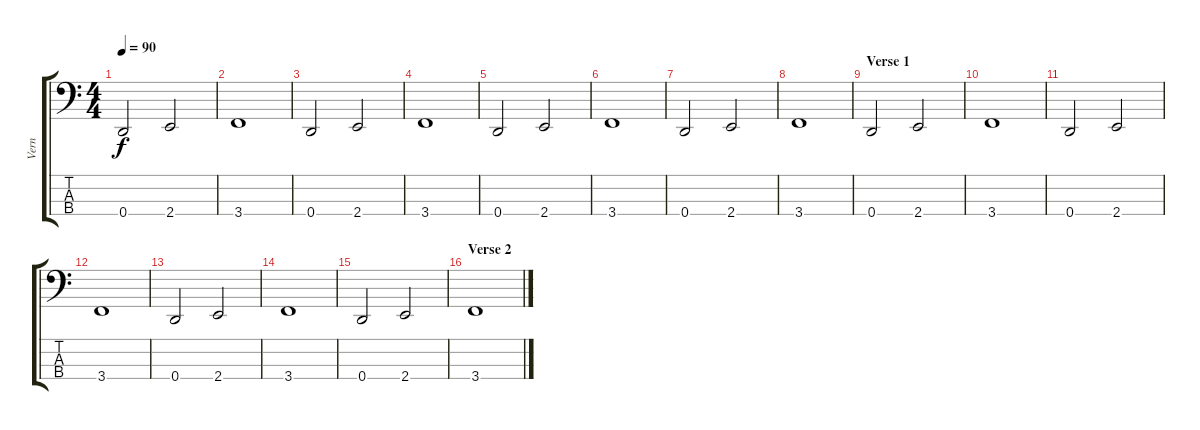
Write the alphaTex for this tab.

\track ("Vern" "Vern") {instrument electricbassfinger}
\staff {score tabs}
\tuning (F2 C2 G1 D1) {hide}
\ts (4 4)
\tempo 90
\clef f4
\ks c
0.4.2{dy f instrument electricbassfinger} 2.4.2 |
3.4.1 |
0.4.2 2.4.2 |
3.4.1 |
0.4.2 2.4.2 |
3.4.1 |
0.4.2 2.4.2 |
3.4.1 |
\section ("" "Verse 1 ")
0.4.2 2.4.2 |
3.4.1 |
0.4.2 2.4.2 |
3.4.1 |
0.4.2 2.4.2 |
3.4.1 |
0.4.2 2.4.2 |
\section ("" "Verse 2 ")
3.4.1
